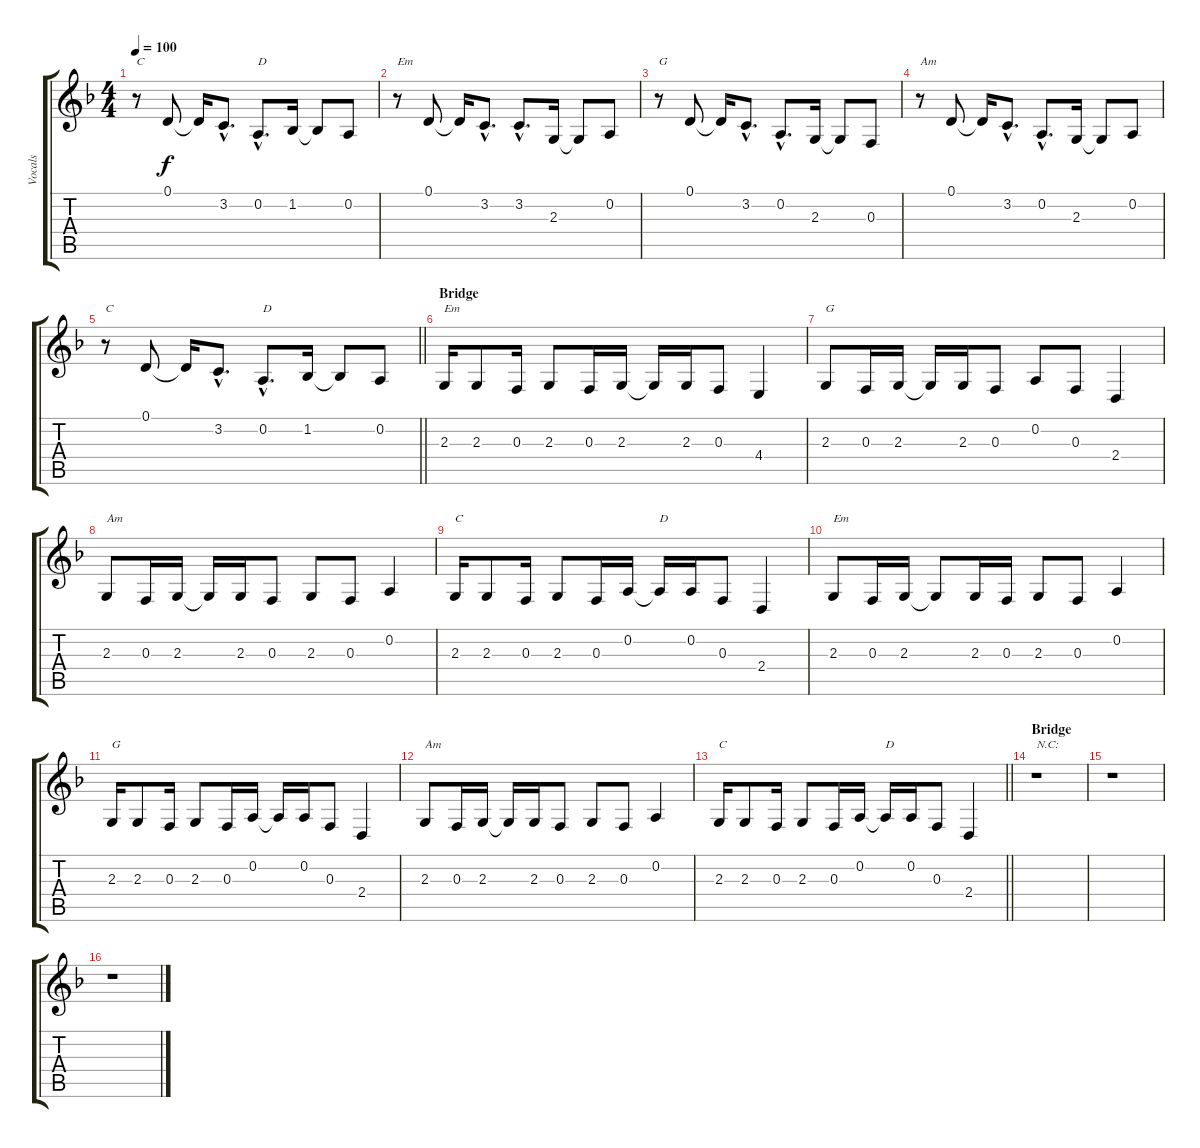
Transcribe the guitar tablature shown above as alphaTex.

\track ("Vocals" "Vocals") {instrument sopranosax}
\staff {score tabs}
\tuning (D4 A3 F3 C3 G2 D2) {hide}
\ts (4 4)
\tempo 100
\clef g2
\ks dminor
r.8{txt "C" dy f} 0.1.8 0.1{t}.16 3.2{hac}.8{d} 0.2{hac}.8{d txt "D"} 1.2.16 1.2{t}.8 0.2.8 |
r.8{txt "Em"} 0.1.8 0.1{t}.16 3.2{hac}.8{d} 3.2{hac}.8{d} 2.3.16 2.3{t}.8 0.2.8 |
r.8{txt "G"} 0.1.8 0.1{t}.16 3.2{hac}.8{d} 0.2{hac}.8{d} 2.3.16 2.3{t}.8 0.3.8 |
r.8{txt "Am"} 0.1.8 0.1{t}.16 3.2{hac}.8{d} 0.2{hac}.8{d} 2.3.16 2.3{t}.8 0.2.8 |
\barLineRight lightlight
r.8{txt "C"} 0.1.8 0.1{t}.16 3.2{hac}.8{d} 0.2{hac}.8{d txt "D"} 1.2.16 1.2{t}.8 0.2.8 |
\section ("" "Bridge")
2.3.16{txt "Em"} 2.3.8 0.3.16 2.3.8 0.3.16 2.3.16 2.3{t}.16 2.3.16 0.3.8 4.4.4 |
2.3.8{txt "G"} 0.3.16 2.3.16 2.3{t}.16 2.3.16 0.3.8 0.2.8 0.3.8 2.4.4 |
2.3.8{txt "Am"} 0.3.16 2.3.16 2.3{t}.16 2.3.16 0.3.8 2.3.8 0.3.8 0.2.4 |
2.3.16{txt "C"} 2.3.8 0.3.16 2.3.8 0.3.16 0.2.16 0.2{t}.16{txt "D"} 0.2.16 0.3.8 2.4.4 |
2.3.8{txt "Em"} 0.3.16 2.3.16 2.3{t}.8 2.3.16 0.3.16 2.3.8 0.3.8 0.2.4 |
2.3.16{txt "G"} 2.3.8 0.3.16 2.3.8 0.3.16 0.2.16 0.2{t}.16 0.2.16 0.3.8 2.4.4 |
2.3.8{txt "Am"} 0.3.16 2.3.16 2.3{t}.16 2.3.16 0.3.8 2.3.8 0.3.8 0.2.4 |
\barLineRight lightlight
2.3.16{txt "C"} 2.3.8 0.3.16 2.3.8 0.3.16 0.2.16 0.2{t}.16{txt "D"} 0.2.16 0.3.8 2.4.4 |
\section ("" "Bridge")
r.1{txt "N.C:"} |
r.1 |
r.1
